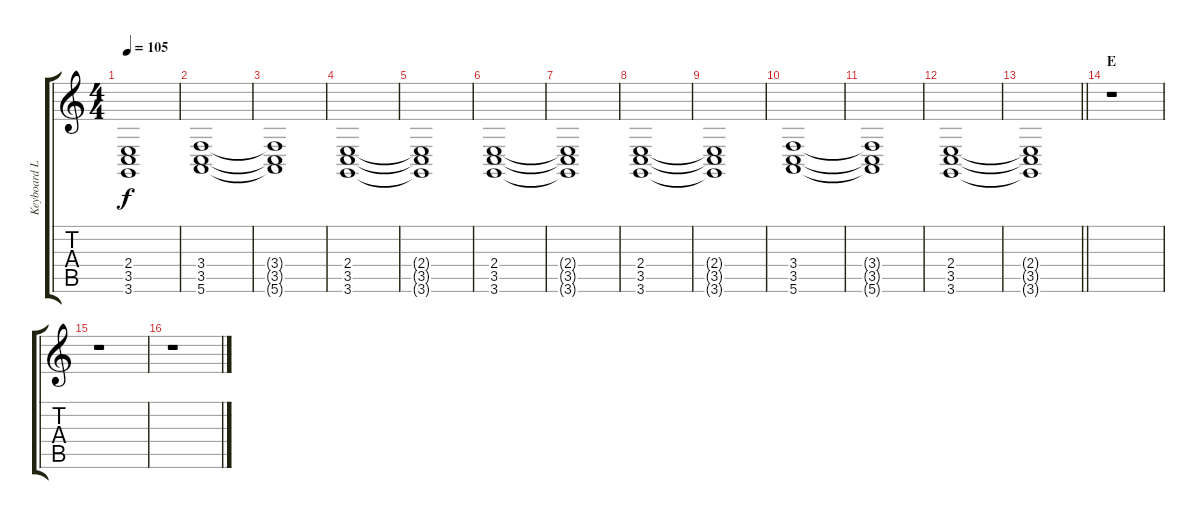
\track ("Keyboard L" "Keyboard L") {instrument pad2warm}
\staff {score tabs}
\tuning (E4 B3 G3 D3 A2 E2) {hide}
\ts (4 4)
\tempo 105
\clef g2
\ks c
(2.4{t} 3.5{t} 3.6{t}).1{dy f} |
(3.4 3.5 5.6).1 |
(3.4{t} 3.5{t} 5.6{t}).1 |
(2.4 3.5 3.6).1 |
(2.4{t} 3.5{t} 3.6{t}).1 |
(2.4 3.5 3.6).1 |
(2.4{t} 3.5{t} 3.6{t}).1 |
(2.4 3.5 3.6).1 |
(2.4{t} 3.5{t} 3.6{t}).1 |
(3.4 3.5 5.6).1 |
(3.4{t} 3.5{t} 5.6{t}).1 |
(2.4 3.5 3.6).1 |
\barLineRight lightlight
(2.4{t} 3.5{t} 3.6{t}).1 |
\section ("" "E")
r.1 |
r.1 |
r.1
